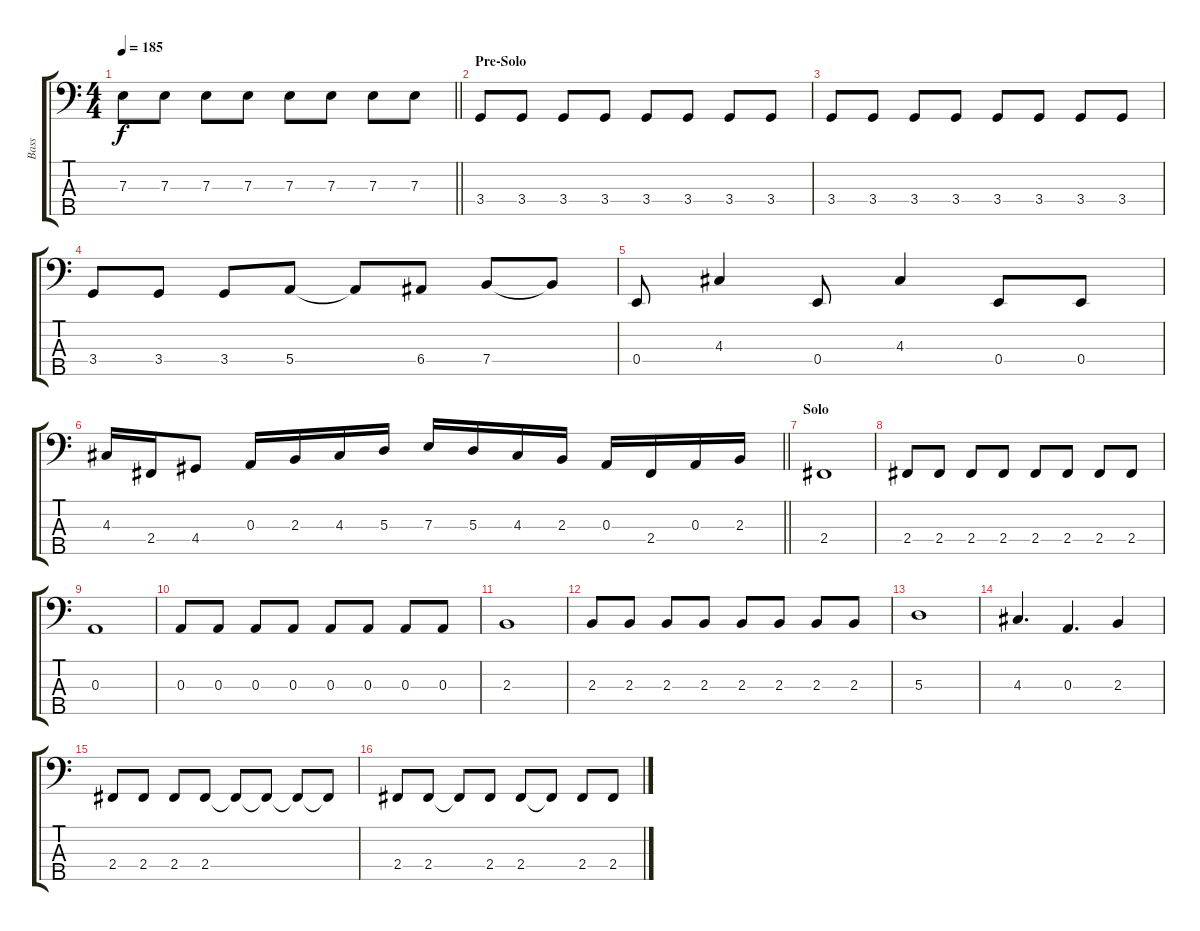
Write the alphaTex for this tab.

\track ("Bass" "Bass") {instrument electricbassfinger}
\staff {score tabs}
\tuning (G2 D2 A1 E1 B0) {hide}
\ts (4 4)
\tempo 185
\clef f4
\barLineRight lightlight
\ks c
7.3.8{dy f} 7.3.8 7.3.8 7.3.8 7.3.8 7.3.8 7.3.8 7.3.8 |
\section ("" "Pre-Solo")
3.4.8 3.4.8 3.4.8 3.4.8 3.4.8 3.4.8 3.4.8 3.4.8 |
3.4.8 3.4.8 3.4.8 3.4.8 3.4.8 3.4.8 3.4.8 3.4.8 |
3.4.8 3.4.8 3.4.8 5.4.8 5.4{t}.8 6.4.8 7.4.8 7.4{t}.8 |
0.4.8 4.3.4 0.4.8 4.3.4 0.4.8 0.4.8 |
\barLineRight lightlight
4.3.16 2.4.16 4.4.8 0.3.16 2.3.16 4.3.16 5.3.16 7.3.16 5.3.16 4.3.16 2.3.16 0.3.16 2.4.16 0.3.16 2.3.16 |
\section ("" "Solo")
2.4.1 |
2.4.8 2.4.8 2.4.8 2.4.8 2.4.8 2.4.8 2.4.8 2.4.8 |
0.3.1 |
0.3.8 0.3.8 0.3.8 0.3.8 0.3.8 0.3.8 0.3.8 0.3.8 |
2.3.1 |
2.3.8 2.3.8 2.3.8 2.3.8 2.3.8 2.3.8 2.3.8 2.3.8 |
5.3.1 |
4.3.4{d} 0.3.4{d} 2.3.4 |
2.4.8 2.4.8 2.4.8 2.4.8 2.4{t}.8 2.4{t}.8 2.4{t}.8 2.4{t}.8 |
2.4.8 2.4.8 2.4{t}.8 2.4.8 2.4.8 2.4{t}.8 2.4.8 2.4.8
